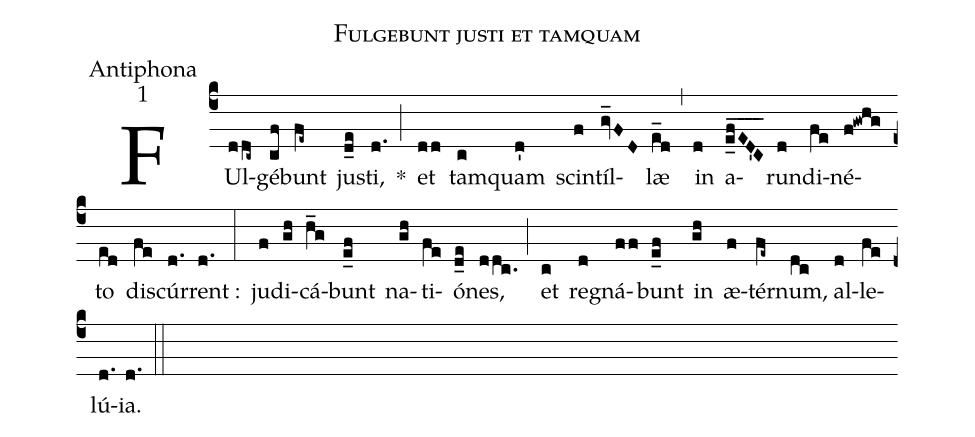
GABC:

name:Fulgebunt justi et tamquam;
office-part:Antiphona;
mode:1;
%%
(c4)FUl(ddc~)gé(cf)bunt(fe~) ju(d_e)sti,(d.) *(;) et(dd) tam(c)quam(d') scin(f)tíl(gv_FD)læ(e_d) (,) in(d) a(e_fED'C____)run(d)di(fe)né(f!gwhg)to(ed) dis(fe)cúr(d.)rent :(d.) (:) ju(f)di(gh)cá(h_g)bunt(e_f) na(gh)ti(fe)ó(d_e)nes,(ddc.) (;) et(c) re(d)gná(ff)bunt(e_f) in(gh) æ(f)tér(fe~)num(dc), al(d)le(fe)lú(d.)ia.(d.) (::)
